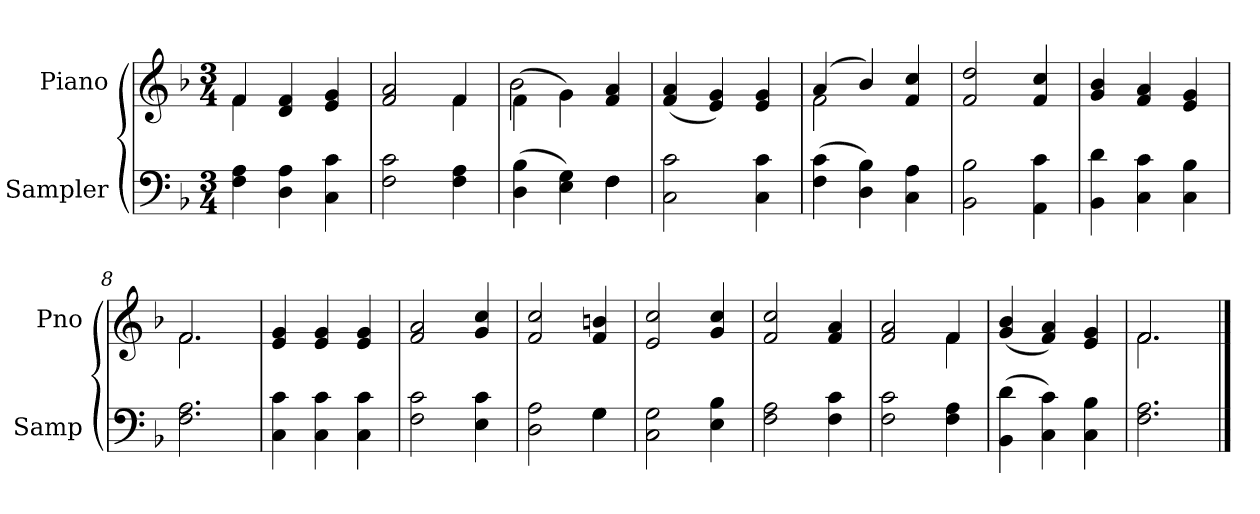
**kern	**kern
*part2	*part1
*staff2	*staff1
*I"Sampler	*I"Piano
*I'Samp	*I'Pno
*clefF4	*clefG2
*k[b-]	*k[b-]
*F:	*F:
*M3/4	*M3/4
=1	=1
*	*^
4F 4A	4f/	4f
4D 4A	4d 4f	2ryy
4C 4c	4e 4g	.
=2	=2	=2
2F 2c	2f 2a	2ryy
4F 4A	4f/	4f
=3	=3	=3
*^	*	*
(4D 4B-	2ryy	(4f\	2b-
4E 4G)	.	4g\)	.
4F\	4F	4f 4a	4ryy
*v	*v	*	*
*	*v	*v
=4	=4
2C 2c	(4f 4a
.	4e 4g)
4C 4c	4e 4g
=5	=5
*	*^
(4F 4c	(4a/	2f
4D 4B-)	4b-/)	.
4C 4A	4f 4cc	4ryy
*	*v	*v
=6	=6
2BB- 2B-	2f 2dd
4AA 4c	4f 4cc
=7	=7
4BB- 4d	4g 4b-
4C 4c	4f 4a
4C 4B-	4e 4g
=8	=8
*	*^
2.F 2.A	2.f/	2.f
*	*v	*v
=9	=9
4C 4c	4e 4g
4C 4c	4e 4g
4C 4c	4e 4g
=10	=10
2F 2c	2f 2a
4E 4c	4g 4cc
=11	=11
*^	*
2D 2A	2ryy	2f 2cc
4G\	4G	4f 4bn
*v	*v	*
=12	=12
2C 2G	2e 2cc
4E 4B-	4g 4cc
=13	=13
2F 2A	2f 2cc
4F 4c	4f 4a
=14	=14
*	*^
2F 2c	2f 2a	2ryy
4F 4A	4f/	4f
*	*v	*v
=15	=15
(4BB- 4d	(4g 4b-
4C 4c)	4f 4a)
4C 4B-	4e 4g
=16	=16
*	*^
2.F 2.A	2.f/	2.f
*	*v	*v
==	==
*-	*-
